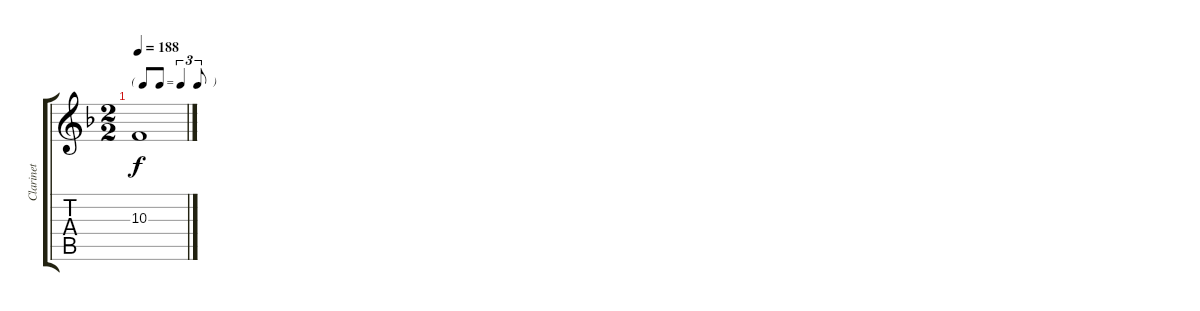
\track ("Clarinet" "Clarinet") {instrument clarinet}
\staff {score tabs}
\tuning (E4 B3 G3 D3 A2 E2) {hide}
\ts (2 2)
\tf triplet8th
\tempo 188
\clef g2
\ks f
10.3{t}.1{dy f}
